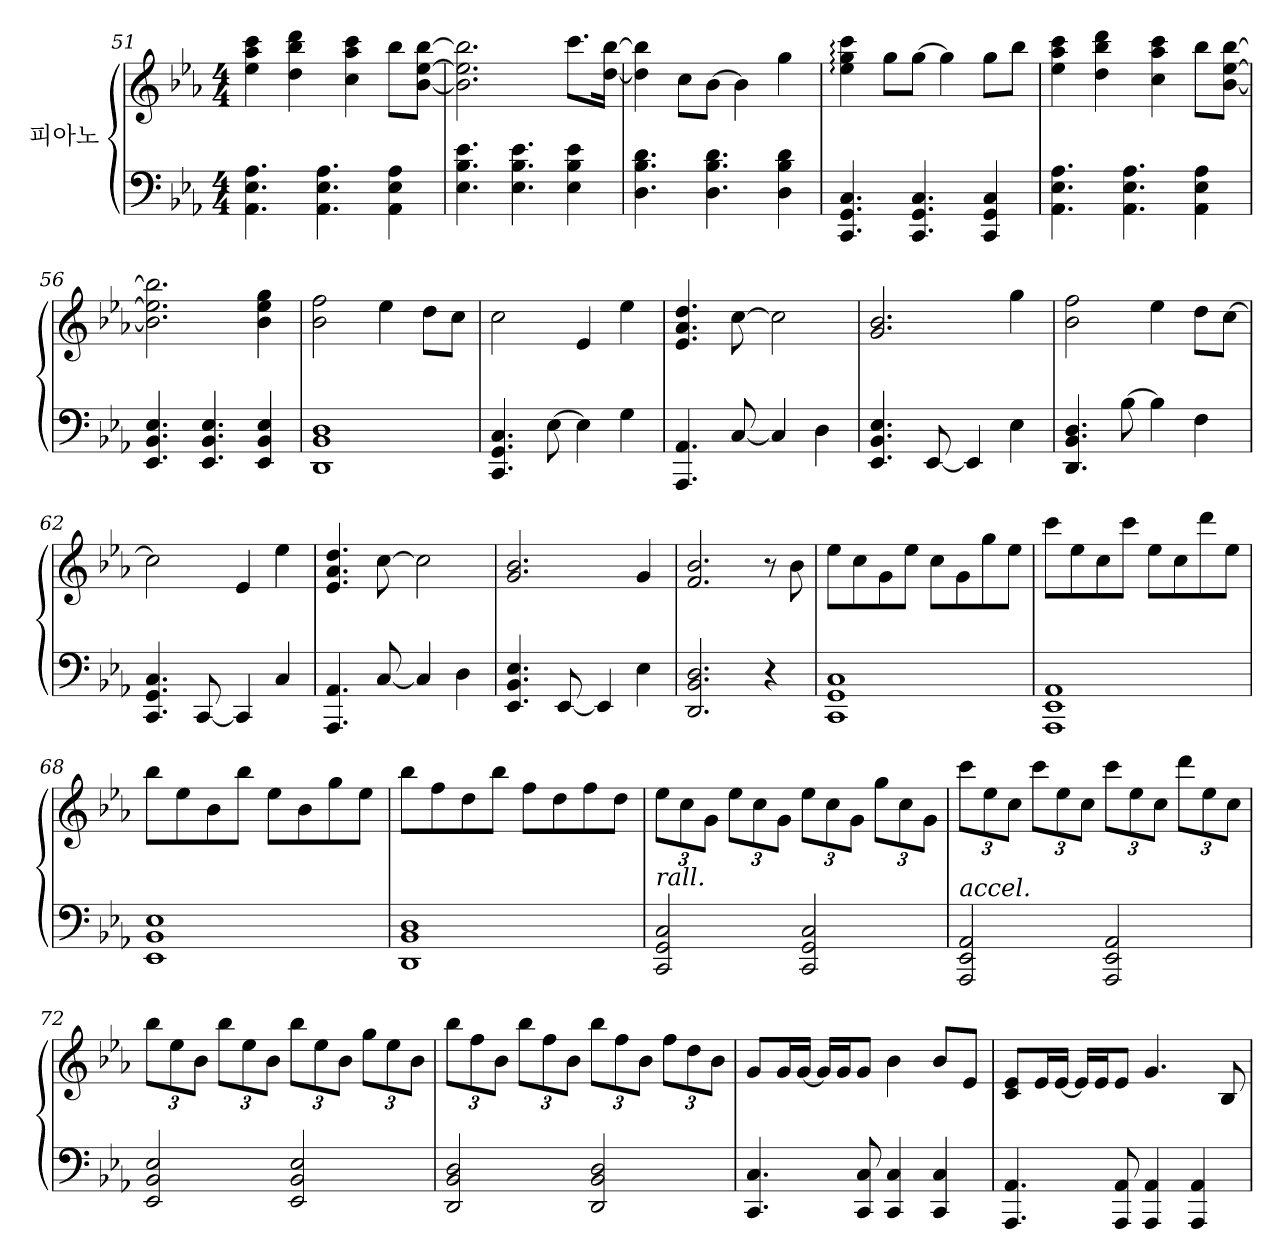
**kern	**kern
*part1	*part1
*staff2	*staff1
*I"피아노	*
*clefF4	*clefG2
*k[b-e-a-]	*k[b-e-a-]
*M4/4	*M4/4
=51	=51
4.AA-\ 4.E-\ 4.A-\	4ee-\ 4aa-\ 4ccc\
.	4dd\ 4bb-\ 4ddd\
4.AA-\ 4.E-\ 4.A-\	.
.	4cc\ 4aa-\ 4ccc\
4AA-\ 4E-\ 4A-\	8bb-\L
.	[8b-\ [8ee-\ [8bb-\J
=52	=52
4.E-\ 4.B-\ 4.e-\	2.b-\] 2.ee-\] 2.bb-\]
4.E-\ 4.B-\ 4.e-\	.
4E-\ 4B-\ 4e-\	8.ccc\L
.	[16dd\ [16bb-\Jk
=53	=53
4.D\ 4.B-\ 4.d\	4dd\] 4bb-\]
.	8cc\L
4.D\ 4.B-\ 4.d\	[8b-\J
.	4b-\]
4D\ 4B-\ 4d\	4gg\
!!LO:LB:g=z
=54	=54
4.CC/ 4.GG/ 4.C/	4ee-\: 4gg\: 4ccc\:
.	8gg\L
4.CC/ 4.GG/ 4.C/	[8gg\J
.	4gg\]
4CC/ 4GG/ 4C/	8gg\L
.	8bb-\J
=55	=55
4.AA-\ 4.E-\ 4.A-\	4ee-\ 4aa-\ 4ccc\
.	4dd\ 4bb-\ 4ddd\
4.AA-\ 4.E-\ 4.A-\	.
.	4cc\ 4aa-\ 4ccc\
4AA-\ 4E-\ 4A-\	8bb-\L
.	[8b-\ [8ee-\ [8bb-\J
=56	=56
4.EE-/ 4.BB-/ 4.E-/	2.b-\] 2.ee-\] 2.bb-\]
4.EE-/ 4.BB-/ 4.E-/	.
4EE-/ 4BB-/ 4E-/	4b-\ 4ee-\ 4gg\
=57	=57
1DD 1BB- 1D	2b-\ 2ff\
.	4ee-\
.	8dd\L
.	8cc\J
!!LO:LB:g=z
=58	=58
4.CC/ 4.GG/ 4.C/	2cc\
[8E-\	.
4E-\]	4e-/
4G\	4ee-\
=59	=59
4.AAA-/ 4.AA-/	4.e-/ 4.a-/ 4.dd/
[8C/	[8cc\
4C/]	2cc\]
4D\	.
=60	=60
4.EE-/ 4.BB-/ 4.E-/	2.g/ 2.b-/
[8EE-/	.
4EE-/]	.
4E-\	4gg\
=61	=61
4.DD/ 4.BB-/ 4.D/	2b-\ 2ff\
[8B-\	.
4B-\]	4ee-\
4F\	8dd\L
.	[8cc\J
=62	=62
4.CC/ 4.GG/ 4.C/	2cc\]
[8CC/	.
4CC/]	4e-/
4C/	4ee-\
=63	=63
4.AAA-/ 4.AA-/	4.e-/ 4.a-/ 4.dd/
[8C/	[8cc\
4C/]	2cc\]
4D\	.
=64	=64
4.EE-/ 4.BB-/ 4.E-/	2.g/ 2.b-/
[8EE-/	.
4EE-/]	.
4E-\	4g/
=65	=65
2.DD/ 2.BB-/ 2.D/	2.f/ 2.b-/
4r	8r
.	8b-\
!!LO:LB:g=z
=66	=66
1CC 1GG 1C	8ee-\L
.	8cc\
.	8g\
.	8ee-\J
.	8cc\L
.	8g\
.	8gg\
.	8ee-\J
=67	=67
1AAA- 1EE- 1AA-	8ccc\L
.	8ee-\
.	8cc\
.	8ccc\J
.	8ee-\L
.	8cc\
.	8ddd\
.	8ee-\J
=68	=68
1EE- 1BB- 1E-	8bb-\L
.	8ee-\
.	8b-\
.	8bb-\J
.	8ee-\L
.	8b-\
.	8gg\
.	8ee-\J
=69	=69
1DD 1BB- 1D	8bb-\L
.	8ff\
.	8dd\
.	8bb-\J
.	8ff\L
.	8dd\
.	8ff\
.	8dd\J
!!LO:LB:g=z
=70	=70
*	*Xbrackettup
!LO:TX:a:i:t=rall.	!
2CC/ 2GG/ 2C/	12ee-\L
.	12cc\
.	12g\J
.	12ee-\L
.	12cc\
.	12g\J
2CC/ 2GG/ 2C/	12ee-\L
.	12cc\
.	12g\J
.	12gg\L
.	12cc\
.	12g\J
=71	=71
!LO:TX:a:i:t=accel.	!
2AAA-/ 2EE-/ 2AA-/	12ccc\L
.	12ee-\
.	12cc\J
.	12ccc\L
.	12ee-\
.	12cc\J
2AAA-/ 2EE-/ 2AA-/	12ccc\L
.	12ee-\
.	12cc\J
.	12ddd\L
.	12ee-\
.	12cc\J
=72	=72
2EE-/ 2BB-/ 2E-/	12bb-\L
.	12ee-\
.	12b-\J
.	12bb-\L
.	12ee-\
.	12b-\J
2EE-/ 2BB-/ 2E-/	12bb-\L
.	12ee-\
.	12b-\J
.	12gg\L
.	12ee-\
.	12b-\J
=73	=73
2DD/ 2BB-/ 2D/	12bb-\L
.	12ff\
.	12b-\J
.	12bb-\L
.	12ff\
.	12b-\J
2DD/ 2BB-/ 2D/	12bb-\L
.	12ff\
.	12b-\J
.	12ff\L
.	12dd\
.	12b-\J
!!LO:LB:g=z
=74	=74
4.CC/ 4.C/	8g/L
.	16g/L
.	[16g/JJ
.	16g/LL]
.	16g/J
8CC/ 8C/	8g/J
4CC/ 4C/	4b-\
4CC/ 4C/	8b-/L
.	8e-/J
=75	=75
4.AAA-/ 4.AA-/	8c/ 8e-/L
.	16e-/L
.	[16e-/JJ
.	16e-/LL]
.	16e-/J
8AAA-/ 8AA-/	8e-/J
4AAA-/ 4AA-/	4.g/
4AAA-/ 4AA-/	.
.	8B-/
=	=
*-	*-
